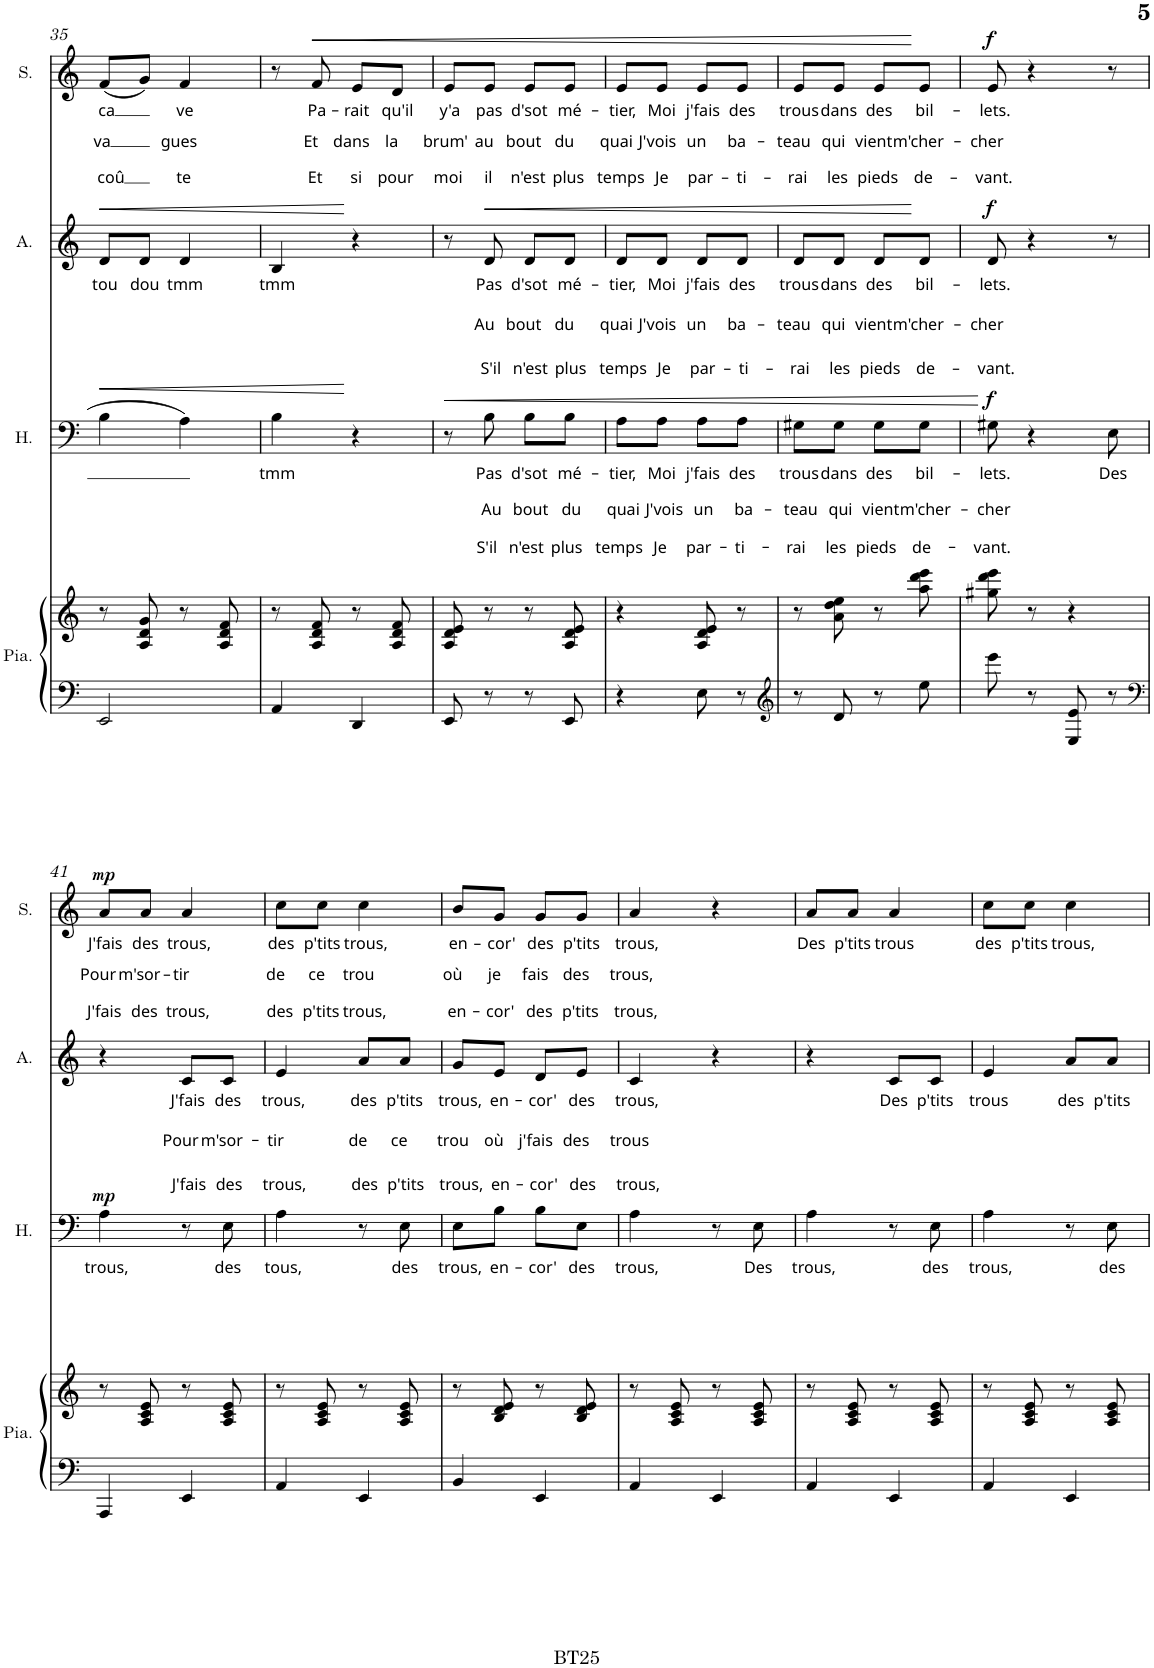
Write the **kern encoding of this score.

**kern	**kern	**kern	**text	**text	**text	**dynam	**kern	**text	**text	**text	**dynam	**kern	**text	**text	**text	**dynam
*part4	*part4	*part3	*part3	*part3	*part3	*part3	*part2	*part2	*part2	*part2	*part2	*part1	*part1	*part1	*part1	*part1
*staff5	*staff4	*staff3	*staff3	*staff3	*staff3	*staff3	*staff2	*staff2	*staff2	*staff2	*staff2	*staff1	*staff1	*staff1	*staff1	*staff1
*I"Piano	*	*I"Hommes	*	*	*	*	*I"Alto	*	*	*	*	*I"Soprano	*	*	*	*
*I'Pia.	*	*I'H.	*	*	*	*	*I'A.	*	*	*	*	*I'S.	*	*	*	*
!!LO:PB:g=z
*clefF4	*clefG2	*clefF4	*	*	*	*	*clefG2	*	*	*	*	*clefG2	*	*	*	*
*k[]	*k[]	*k[]	*	*	*	*	*k[]	*	*	*	*	*k[]	*	*	*	*
*M2/4	*M2/4	*M2/4	*	*	*	*	*M2/4	*	*	*	*	*M2/4	*	*	*	*
=35	=35	=35	=35	=35	=35	=35	=35	=35	=35	=35	=35	=35	=35	=35	=35	=35
!	!	!	!	!	!	!LO:HP:b	!	!LO:LY:b	!	!	!LO:HP:b	!	!LO:LY:b	!LO:LY:b	!LO:LY:b	!
2EE/	8r	4B\	.	.	.	<	8d/L	tou	.	.	<	(8f/L	ca	va	coû	.
!	!	!	!	!	!	!	!	!LO:LY:b	!	!	!	!	!	!	!	!
.	8A/ 8d/ 8g/	.	.	.	.	.	8d/J	dou	.	.	.	8g/J)	.	.	.	.
!	!	!	!	!	!	!	!	!LO:LY:b	!	!	!	!	!LO:LY:b	!LO:LY:b	!LO:LY:b	!
.	8r	4A\	.	.	.	.	4d/	tmm	.	.	.	4f/	ve	gues	te	.
.	8A/ 8d/ 8f/	.	.	.	.	.	.	.	.	.	.	.	.	.	.	.
=36	=36	=36	=36	=36	=36	=36	=36	=36	=36	=36	=36	=36	=36	=36	=36	=36
!	!	!	!LO:LY:b	!	!	!	!	!LO:LY:b	!	!	!	!	!	!	!	!
4AA/	8r	4B\	tmm	.	.	.	4B/	tmm	.	.	.	8r	.	.	.	.
!	!	!	!	!	!	!	!	!	!	!	!	!	!LO:LY:b	!LO:LY:b	!LO:LY:b	!LO:HP:b
.	8A/ 8d/ 8f/	.	.	.	.	.	.	.	.	.	.	8f/	Pa-	Et	Et	<
!	!	!	!	!	!	!	!	!	!	!	!	!	!LO:LY:b	!LO:LY:b	!LO:LY:b	!
4DD/	8r	4r	.	.	.	.	4r	.	.	.	.	8e/L	-rait	dans	si	.
!	!	!	!	!	!	!	!	!	!	!	!	!	!LO:LY:b	!LO:LY:b	!LO:LY:b	!
.	8A/ 8d/ 8f/	.	.	.	.	.	.	.	.	.	.	8d/J	qu'il	la	pour	.
=37	=37	=37	=37	=37	=37	=37	=37	=37	=37	=37	=37	=37	=37	=37	=37	=37
!	!	!	!	!	!	!	!	!	!	!	!	!	!LO:LY:b	!LO:LY:b	!LO:LY:b	!
8EE/	8A/ 8d/ 8e/	8r	.	.	.	.	8r	.	.	.	.	8e/L	y'a	brum'	moi	.
!	!	!	!LO:LY:b	!LO:LY:b	!LO:LY:b	!	!	!LO:LY:b	!LO:LY:b	!LO:LY:b	!	!	!LO:LY:b	!LO:LY:b	!LO:LY:b	!
8r	8r	8B\	Pas	Au	S'il	.	8d/	Pas	Au	S'il	.	8e/J	pas	au	il	.
!	!	!	!LO:LY:b	!LO:LY:b	!LO:LY:b	!	!	!LO:LY:b	!LO:LY:b	!LO:LY:b	!	!	!LO:LY:b	!LO:LY:b	!LO:LY:b	!
8r	8r	8B\L	d'sot	bout	n'est	.	8d/L	d'sot	bout	n'est	.	8e/L	d'sot	bout	n'est	.
!	!	!	!LO:LY:b	!LO:LY:b	!LO:LY:b	!	!	!LO:LY:b	!LO:LY:b	!LO:LY:b	!	!	!LO:LY:b	!LO:LY:b	!LO:LY:b	!
8EE/	8A/ 8d/ 8e/	8B\J	mé-	du	plus	.	8d/J	mé-	du	plus	.	8e/J	mé-	du	plus	.
=38	=38	=38	=38	=38	=38	=38	=38	=38	=38	=38	=38	=38	=38	=38	=38	=38
!	!	!	!LO:LY:b	!LO:LY:b	!LO:LY:b	!	!	!LO:LY:b	!LO:LY:b	!LO:LY:b	!	!	!LO:LY:b	!LO:LY:b	!LO:LY:b	!
4r	4r	8A\L	-tier,	quai	temps	.	8d/L	-tier,	quai	temps	.	8e/L	-tier,	quai	temps	.
!	!	!	!LO:LY:b	!LO:LY:b	!LO:LY:b	!	!	!LO:LY:b	!LO:LY:b	!LO:LY:b	!	!	!LO:LY:b	!LO:LY:b	!LO:LY:b	!
.	.	8A\J	Moi	J'vois	Je	.	8d/J	Moi	J'vois	Je	.	8e/J	Moi	J'vois	Je	.
!	!	!	!LO:LY:b	!LO:LY:b	!LO:LY:b	!	!	!LO:LY:b	!LO:LY:b	!LO:LY:b	!	!	!LO:LY:b	!LO:LY:b	!LO:LY:b	!
8E\	8A/ 8d/ 8e/	8A\L	j'fais	un	par-	.	8d/L	j'fais	un	par-	.	8e/L	j'fais	un	par-	.
!	!	!	!LO:LY:b	!LO:LY:b	!LO:LY:b	!	!	!LO:LY:b	!LO:LY:b	!LO:LY:b	!	!	!LO:LY:b	!LO:LY:b	!LO:LY:b	!
8r	8r	8A\J	des	ba-	-ti-	.	8d/J	des	ba-	-ti-	.	8e/J	des	ba-	-ti-	.
=39	=39	=39	=39	=39	=39	=39	=39	=39	=39	=39	=39	=39	=39	=39	=39	=39
*clefG2	*	*	*	*	*	*	*	*	*	*	*	*	*	*	*	*
!	!	!	!LO:LY:b	!LO:LY:b	!LO:LY:b	!	!	!LO:LY:b	!LO:LY:b	!LO:LY:b	!	!	!LO:LY:b	!LO:LY:b	!LO:LY:b	!
8r	8r	8G#X\L	trous	-teau	-rai	.	8d/L	trous	-teau	-rai	.	8e/L	trous	-teau	-rai	.
!	!	!	!LO:LY:b	!LO:LY:b	!LO:LY:b	!	!	!LO:LY:b	!LO:LY:b	!LO:LY:b	!	!	!LO:LY:b	!LO:LY:b	!LO:LY:b	!
8d/	8a\ 8dd\ 8ee\	8G#\J	dans	qui	les	.	8d/J	dans	qui	les	.	8e/J	dans	qui	les	.
!	!	!	!LO:LY:b	!LO:LY:b	!LO:LY:b	!	!	!LO:LY:b	!LO:LY:b	!LO:LY:b	!	!	!LO:LY:b	!LO:LY:b	!LO:LY:b	!
8r	8r	8G#\L	des	vient	pieds	.	8d/L	des	vient	pieds	.	8e/L	des	vient	pieds	.
!	!	!	!LO:LY:b	!LO:LY:b	!LO:LY:b	!	!	!LO:LY:b	!LO:LY:b	!LO:LY:b	!	!	!LO:LY:b	!LO:LY:b	!LO:LY:b	!
8ee\	8aa\ 8ddd\ 8eee\	8G#\J	bil-	m'cher-	de-	.	8d/J	bil-	m'cher-	de-	[	8e/J	bil-	m'cher-	de-	[
.	.	.	.	.	.	[	.	.	.	.	.	.	.	.	.	.
=40	=40	=40	=40	=40	=40	=40	=40	=40	=40	=40	=40	=40	=40	=40	=40	=40
!	!	!	!LO:LY:b	!LO:LY:b	!LO:LY:b	!LO:DY:a	!	!LO:LY:b	!LO:LY:b	!LO:LY:b	!LO:DY:a	!	!LO:LY:b	!LO:LY:b	!LO:LY:b	!LO:DY:a
8eee\	8gg#X\ 8ddd\ 8eee\	8G#X\	-lets.	-cher	-vant.	f	8d/	-lets.	-cher	-vant.	f	8e/	-lets.	-cher	-vant.	f
8r	8r	4r	.	.	.	.	4r	.	.	.	.	4r	.	.	.	.
8E/ 8e/	4r	.	.	.	.	.	.	.	.	.	.	.	.	.	.	.
!	!	!	!LO:LY:b	!	!	!	!	!	!	!	!	!	!	!	!	!
8r	.	8E\	Des	.	.	.	8r	.	.	.	.	8r	.	.	.	.
!!LO:LB:g=z
=41	=41	=41	=41	=41	=41	=41	=41	=41	=41	=41	=41	=41	=41	=41	=41	=41
*clefF4	*	*	*	*	*	*	*	*	*	*	*	*	*	*	*	*
!	!	!	!LO:LY:b	!	!	!LO:DY:a	!	!	!	!	!	!	!LO:LY:b	!LO:LY:b	!LO:LY:b	!LO:DY:a
4AAA/	8r	4A\	trous,	.	.	mp	4r	.	.	.	.	8a/L	J'fais	Pour	J'fais	mp
!	!	!	!	!	!	!	!	!	!	!	!	!	!LO:LY:b	!LO:LY:b	!LO:LY:b	!
.	8A/ 8c/ 8e/	.	.	.	.	.	.	.	.	.	.	8a/J	des	m'sor-	des	.
!	!	!	!	!	!	!	!	!LO:LY:b	!LO:LY:b	!LO:LY:b	!	!	!LO:LY:b	!LO:LY:b	!LO:LY:b	!
4EE/	8r	8r	.	.	.	.	8c/L	J'fais	Pour	J'fais	.	4a/	trous,	-tir	trous,	.
!	!	!	!LO:LY:b	!	!	!	!	!LO:LY:b	!LO:LY:b	!LO:LY:b	!	!	!	!	!	!
.	8A/ 8c/ 8e/	8E\	des	.	.	.	8c/J	des	m'sor-	des	.	.	.	.	.	.
=42	=42	=42	=42	=42	=42	=42	=42	=42	=42	=42	=42	=42	=42	=42	=42	=42
!	!	!	!LO:LY:b	!	!	!	!	!LO:LY:b	!LO:LY:b	!LO:LY:b	!	!	!LO:LY:b	!LO:LY:b	!LO:LY:b	!
4AA/	8r	4A\	tous,	.	.	.	4e/	trous,	-tir	trous,	.	8cc\L	des	de	des	.
!	!	!	!	!	!	!	!	!	!	!	!	!	!LO:LY:b	!LO:LY:b	!LO:LY:b	!
.	8A/ 8c/ 8e/	.	.	.	.	.	.	.	.	.	.	8cc\J	p'tits	ce	p'tits	.
!	!	!	!	!	!	!	!	!LO:LY:b	!LO:LY:b	!LO:LY:b	!	!	!LO:LY:b	!LO:LY:b	!LO:LY:b	!
4EE/	8r	8r	.	.	.	.	8a/L	des	de	des	.	4cc\	trous,	trou	trous,	.
!	!	!	!LO:LY:b	!	!	!	!	!LO:LY:b	!LO:LY:b	!LO:LY:b	!	!	!	!	!	!
.	8A/ 8c/ 8e/	8E\	des	.	.	.	8a/J	p'tits	ce	p'tits	.	.	.	.	.	.
=43	=43	=43	=43	=43	=43	=43	=43	=43	=43	=43	=43	=43	=43	=43	=43	=43
!	!	!	!LO:LY:b	!	!	!	!	!LO:LY:b	!LO:LY:b	!LO:LY:b	!	!	!LO:LY:b	!LO:LY:b	!LO:LY:b	!
4BB/	8r	8E\L	trous,	.	.	.	8g/L	trous,	trou	trous,	.	8b/L	en-	où	en-	.
!	!	!	!LO:LY:b	!	!	!	!	!LO:LY:b	!LO:LY:b	!LO:LY:b	!	!	!LO:LY:b	!LO:LY:b	!LO:LY:b	!
.	8B/ 8d/ 8e/	8B\J	en-	.	.	.	8e/J	en-	où	en-	.	8g/J	-cor'	je	-cor'	.
!	!	!	!LO:LY:b	!	!	!	!	!LO:LY:b	!LO:LY:b	!LO:LY:b	!	!	!LO:LY:b	!LO:LY:b	!LO:LY:b	!
4EE/	8r	8B\L	-cor'	.	.	.	8d/L	-cor'	j'fais	-cor'	.	8g/L	des	fais	des	.
!	!	!	!LO:LY:b	!	!	!	!	!LO:LY:b	!LO:LY:b	!LO:LY:b	!	!	!LO:LY:b	!LO:LY:b	!LO:LY:b	!
.	8B/ 8d/ 8e/	8E\J	des	.	.	.	8e/J	des	des	des	.	8g/J	p'tits	des	p'tits	.
=44	=44	=44	=44	=44	=44	=44	=44	=44	=44	=44	=44	=44	=44	=44	=44	=44
!	!	!	!LO:LY:b	!	!	!	!	!LO:LY:b	!LO:LY:b	!LO:LY:b	!	!	!LO:LY:b	!LO:LY:b	!LO:LY:b	!
4AA/	8r	4A\	trous,	.	.	.	4c/	trous,	trous	trous,	.	4a/	trous,	trous,	trous,	.
.	8A/ 8c/ 8e/	.	.	.	.	.	.	.	.	.	.	.	.	.	.	.
4EE/	8r	8r	.	.	.	.	4r	.	.	.	.	4r	.	.	.	.
!	!	!	!LO:LY:b	!	!	!	!	!	!	!	!	!	!	!	!	!
.	8A/ 8c/ 8e/	8E\	Des	.	.	.	.	.	.	.	.	.	.	.	.	.
=45	=45	=45	=45	=45	=45	=45	=45	=45	=45	=45	=45	=45	=45	=45	=45	=45
!	!	!	!LO:LY:b	!	!	!	!	!	!	!	!	!	!LO:LY:b	!	!	!
4AA/	8r	4A\	trous,	.	.	.	4r	.	.	.	.	8a/L	Des	.	.	.
!	!	!	!	!	!	!	!	!	!	!	!	!	!LO:LY:b	!	!	!
.	8A/ 8c/ 8e/	.	.	.	.	.	.	.	.	.	.	8a/J	p'tits	.	.	.
!	!	!	!	!	!	!	!	!LO:LY:b	!	!	!	!	!LO:LY:b	!	!	!
4EE/	8r	8r	.	.	.	.	8c/L	Des	.	.	.	4a/	trous	.	.	.
!	!	!	!LO:LY:b	!	!	!	!	!LO:LY:b	!	!	!	!	!	!	!	!
.	8A/ 8c/ 8e/	8E\	des	.	.	.	8c/J	p'tits	.	.	.	.	.	.	.	.
=46	=46	=46	=46	=46	=46	=46	=46	=46	=46	=46	=46	=46	=46	=46	=46	=46
!	!	!	!LO:LY:b	!	!	!	!	!LO:LY:b	!	!	!	!	!LO:LY:b	!	!	!
4AA/	8r	4A\	trous,	.	.	.	4e/	trous	.	.	.	8cc\L	des	.	.	.
!	!	!	!	!	!	!	!	!	!	!	!	!	!LO:LY:b	!	!	!
.	8A/ 8c/ 8e/	.	.	.	.	.	.	.	.	.	.	8cc\J	p'tits	.	.	.
!	!	!	!	!	!	!	!	!LO:LY:b	!	!	!	!	!LO:LY:b	!	!	!
4EE/	8r	8r	.	.	.	.	8a/L	des	.	.	.	4cc\	trous,	.	.	.
!	!	!	!LO:LY:b	!	!	!	!	!LO:LY:b	!	!	!	!	!	!	!	!
.	8A/ 8c/ 8e/	8E\	des	.	.	.	8a/J	p'tits	.	.	.	.	.	.	.	.
=	=	=	=	=	=	=	=	=	=	=	=	=	=	=	=	=
*-	*-	*-	*-	*-	*-	*-	*-	*-	*-	*-	*-	*-	*-	*-	*-	*-
